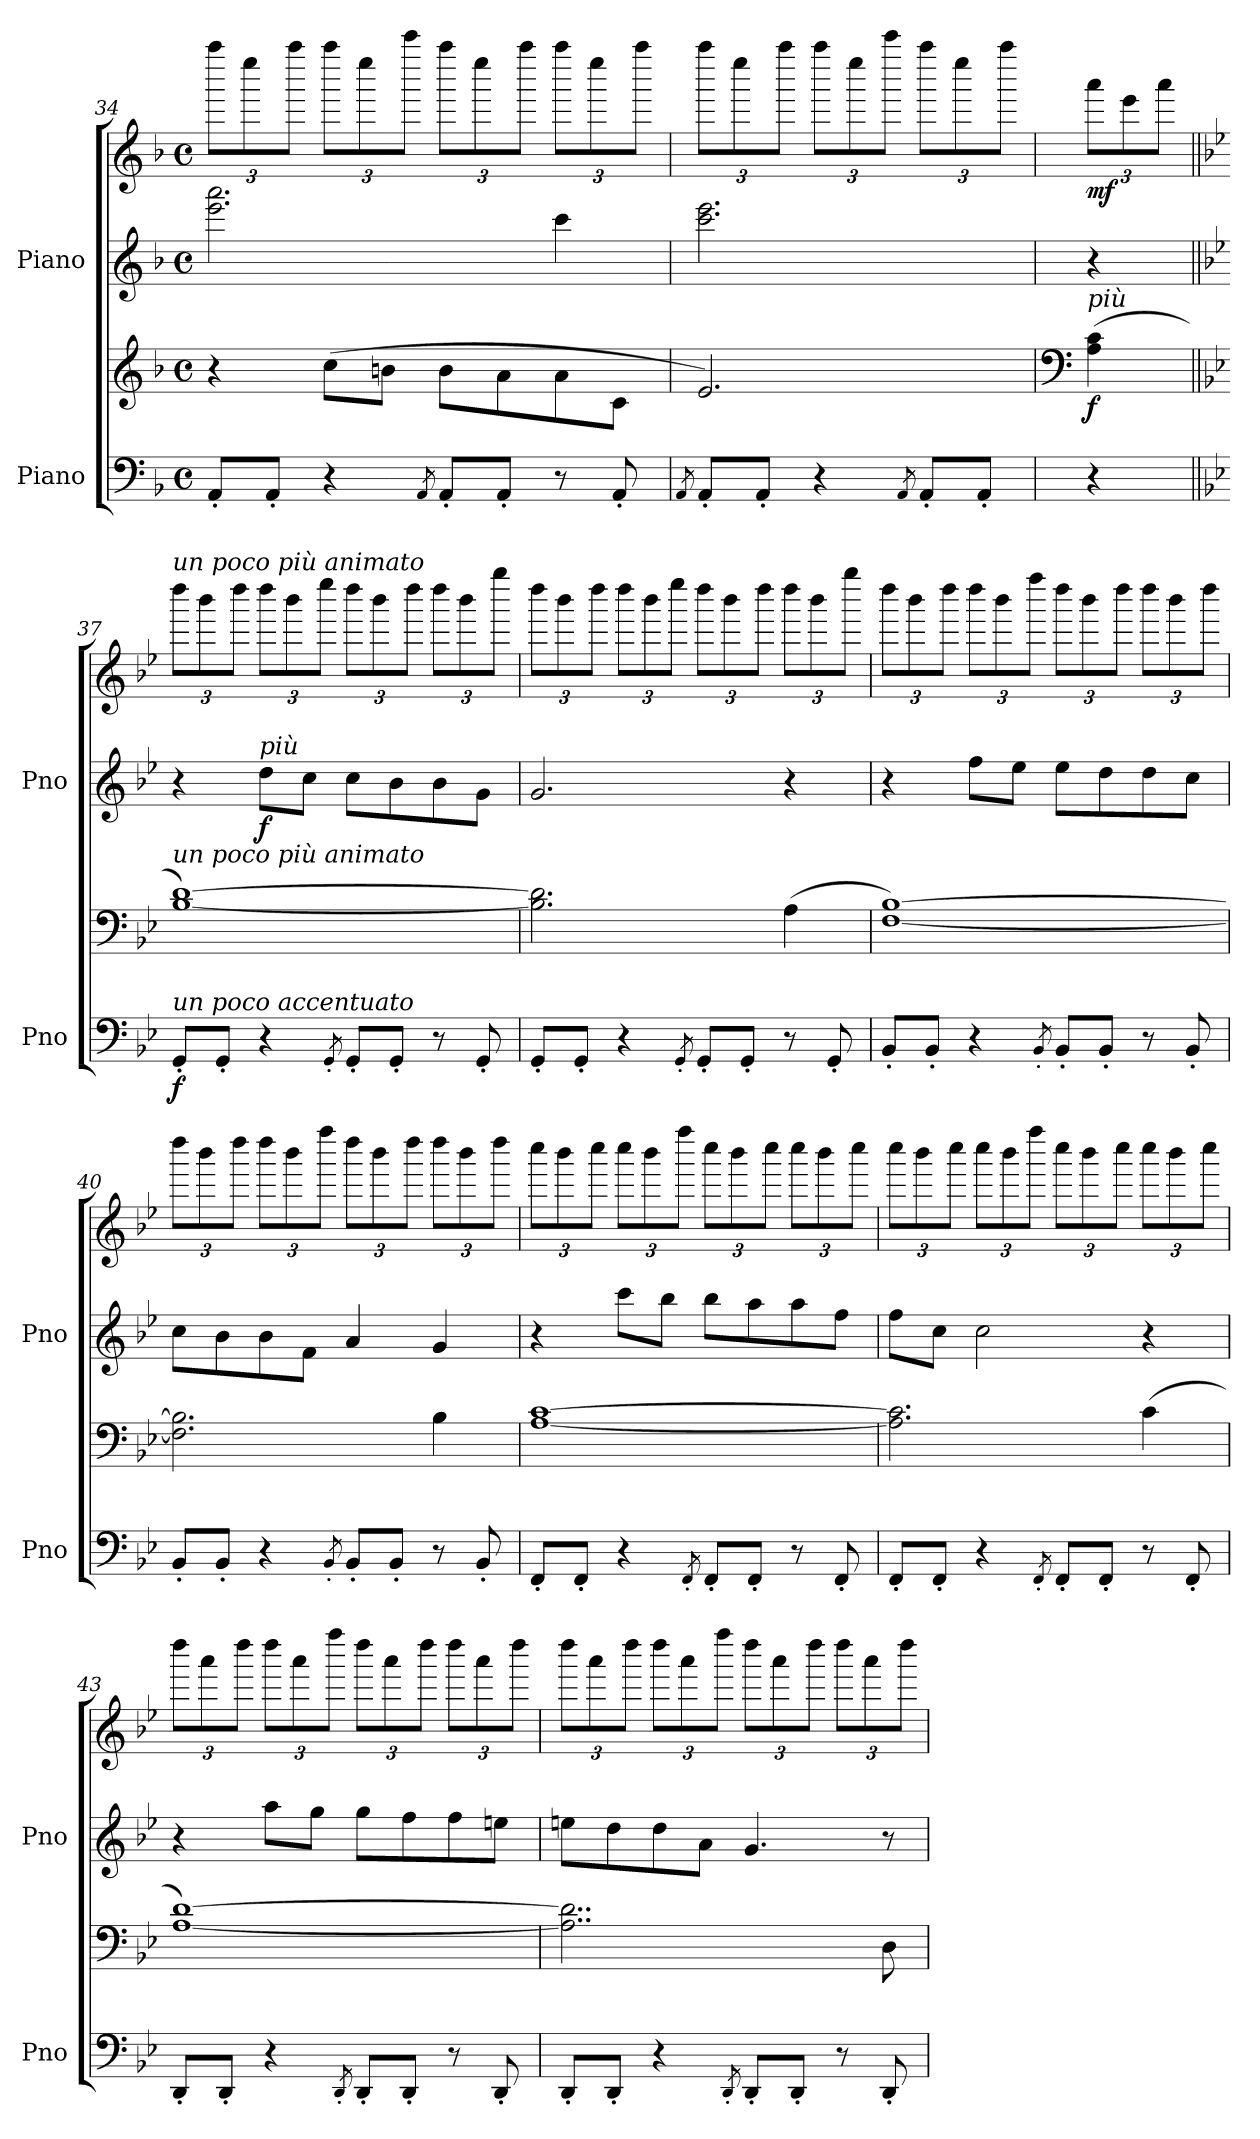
**kern	**kern	**dynam	**kern	**kern	**dynam
*part2	*part2	*part2	*part1	*part1	*part1
*staff4	*staff3	*staff3/4	*staff2	*staff1	*staff1/2
*I"Piano	*	*	*I"Piano	*	*
*I'Pno	*	*	*I'Pno	*	*
!!LO:LB:g=z
*clefF4	*clefG2	*	*clefG2	*clefG2	*
*k[b-]	*k[b-]	*	*k[b-]	*k[b-]	*
*M4/4	*M4/4	*	*M4/4	*M4/4	*
*met(c)	*met(c)	*	*met(c)	*met(c)	*
*	*	*	*	*Xbrackettup	*
=34	=34	=34	=34	=34	=34
8AA'/L	4r	.	2.eee\ 2.aaa\	12aaaa\L	.
.	.	.	.	12eeee\	.
8AA'/J	.	.	.	.	.
.	.	.	.	12aaaa\J	.
4r	(8cc\L	.	.	12aaaa\L	.
.	.	.	.	12eeee\	.
.	8bn\J	.	.	.	.
.	.	.	.	12ccccc\J	.
8qAA/	.	.	.	.	.
8AA'/L	8b\L	.	.	12aaaa\L	.
.	.	.	.	12eeee\	.
8AA'/J	8a\	.	.	.	.
.	.	.	.	12aaaa\J	.
8r	8a\	.	4ccc\	12aaaa\L	.
.	.	.	.	12eeee\	.
8AA'/	8c\J	.	.	.	.
.	.	.	.	12aaaa\J	.
=35	=35	=35	=35	=35	=35
8qAA/	.	.	.	.	.
8AA'/L	2.e/)	.	2.ccc\ 2.eee\	12aaaa\L	.
.	.	.	.	12eeee\	.
8AA'/J	.	.	.	.	.
.	.	.	.	12aaaa\J	.
4r	.	.	.	12aaaa\L	.
.	.	.	.	12eeee\	.
.	.	.	.	12ccccc\J	.
8qAA/	.	.	.	.	.
8AA'/L	.	.	.	12aaaa\L	.
.	.	.	.	12eeee\	.
8AA'/J	.	.	.	.	.
.	.	.	.	12aaaa\J	.
=36	=36	=36	=36	=36	=36
*	*clefF4	*	*	*	*
!	!LO:TX:a:i:t=più	!	!	!	!
!	!	!LO:DY:b	!	!	!LO:DY:b
4r	(4A\ 4c\	f	4r	12aaa\L	mf
.	.	.	.	12eee\	.
.	.	.	.	12aaa\J	.
!!LO:PB:g=z
=37||	=37||	=37||	=37||	=37||	=37||
*k[b-e-]	*k[b-e-]	*	*k[b-e-]	*k[b-e-]	*
!	!	!	!	!LO:TX:a:i:t=un poco più animato	!
!	!LO:TX:a:i:t=un poco più animato	!	!	!	!
!LO:TX:a:i:t=un poco accentuato	!	!	!	!	!
!	!	!LO:DY:b=2	!	!	!
8GG'/L	[1B- [1d)	f	4r	12dddd\L	.
.	.	.	.	12bbb-\	.
8GG'/J	.	.	.	.	.
.	.	.	.	12dddd\J	.
!	!	!	!LO:TX:a:i:t=più	!	!
!	!	!	!	!	!LO:DY:b=2
4r	.	.	8dd\L	12dddd\L	f
.	.	.	.	12bbb-\	.
.	.	.	8cc\J	.	.
.	.	.	.	12eeee-\J	.
8qGG'/	.	.	.	.	.
8GG'/L	.	.	8cc\L	12dddd\L	.
.	.	.	.	12bbb-\	.
8GG'/J	.	.	8b-\	.	.
.	.	.	.	12dddd\J	.
8r	.	.	8b-\	12dddd\L	.
.	.	.	.	12bbb-\	.
8GG'/	.	.	8g\J	.	.
.	.	.	.	12gggg\J	.
=38	=38	=38	=38	=38	=38
8GG'/L	2.B-\] 2.d\]	.	2.g/	12dddd\L	.
.	.	.	.	12bbb-\	.
8GG'/J	.	.	.	.	.
.	.	.	.	12dddd\J	.
4r	.	.	.	12dddd\L	.
.	.	.	.	12bbb-\	.
.	.	.	.	12eeee-\J	.
8qGG'/	.	.	.	.	.
8GG'/L	.	.	.	12dddd\L	.
.	.	.	.	12bbb-\	.
8GG'/J	.	.	.	.	.
.	.	.	.	12dddd\J	.
8r	(4A\	.	4r	12dddd\L	.
.	.	.	.	12bbb-\	.
8GG'/	.	.	.	.	.
.	.	.	.	12gggg\J	.
!!LO:LB:g=z
=39	=39	=39	=39	=39	=39
8BB-'/L	[1F [1B-)	.	4r	12dddd\L	.
.	.	.	.	12bbb-\	.
8BB-'/J	.	.	.	.	.
.	.	.	.	12dddd\J	.
4r	.	.	8ff\L	12dddd\L	.
.	.	.	.	12bbb-\	.
.	.	.	8ee-\J	.	.
.	.	.	.	12ffff\J	.
8qBB-'/	.	.	.	.	.
8BB-'/L	.	.	8ee-\L	12dddd\L	.
.	.	.	.	12bbb-\	.
8BB-'/J	.	.	8dd\	.	.
.	.	.	.	12dddd\J	.
8r	.	.	8dd\	12dddd\L	.
.	.	.	.	12bbb-\	.
8BB-'/	.	.	8cc\J	.	.
.	.	.	.	12dddd\J	.
=40	=40	=40	=40	=40	=40
8BB-'/L	2.F\] 2.B-\]	.	8cc\L	12dddd\L	.
.	.	.	.	12bbb-\	.
8BB-'/J	.	.	8b-\	.	.
.	.	.	.	12dddd\J	.
4r	.	.	8b-\	12dddd\L	.
.	.	.	.	12bbb-\	.
.	.	.	8f\J	.	.
.	.	.	.	12ffff\J	.
8qBB-'/	.	.	.	.	.
8BB-'/L	.	.	4a/	12dddd\L	.
.	.	.	.	12bbb-\	.
8BB-'/J	.	.	.	.	.
.	.	.	.	12dddd\J	.
8r	4B-\	.	4g/	12dddd\L	.
.	.	.	.	12bbb-\	.
8BB-'/	.	.	.	.	.
.	.	.	.	12dddd\J	.
=41	=41	=41	=41	=41	=41
8FF'/L	[1A [1c	.	4r	12cccc\L	.
.	.	.	.	12bbb-\	.
8FF'/J	.	.	.	.	.
.	.	.	.	12cccc\J	.
4r	.	.	8ccc\L	12cccc\L	.
.	.	.	.	12bbb-\	.
.	.	.	8bb-\J	.	.
.	.	.	.	12ffff\J	.
8qFF'/	.	.	.	.	.
8FF'/L	.	.	8bb-\L	12cccc\L	.
.	.	.	.	12bbb-\	.
8FF'/J	.	.	8aa\	.	.
.	.	.	.	12cccc\J	.
8r	.	.	8aa\	12cccc\L	.
.	.	.	.	12bbb-\	.
8FF'/	.	.	8ff\J	.	.
.	.	.	.	12cccc\J	.
!!LO:LB:g=z
=42	=42	=42	=42	=42	=42
8FF'/L	2.A\] 2.c\]	.	8ff\L	12cccc\L	.
.	.	.	.	12bbb-\	.
8FF'/J	.	.	8cc\J	.	.
.	.	.	.	12cccc\J	.
4r	.	.	2cc\	12cccc\L	.
.	.	.	.	12bbb-\	.
.	.	.	.	12ffff\J	.
8qFF'/	.	.	.	.	.
8FF'/L	.	.	.	12cccc\L	.
.	.	.	.	12bbb-\	.
8FF'/J	.	.	.	.	.
.	.	.	.	12cccc\J	.
8r	(4c\	.	4r	12cccc\L	.
.	.	.	.	12bbb-\	.
8FF'/	.	.	.	.	.
.	.	.	.	12cccc\J	.
=43	=43	=43	=43	=43	=43
8DD'/L	[1A [1d)	.	4r	12dddd\L	.
.	.	.	.	12aaa\	.
8DD'/J	.	.	.	.	.
.	.	.	.	12dddd\J	.
4r	.	.	8aa\L	12dddd\L	.
.	.	.	.	12aaa\	.
.	.	.	8gg\J	.	.
.	.	.	.	12ffff\J	.
8qDD'/	.	.	.	.	.
8DD'/L	.	.	8gg\L	12dddd\L	.
.	.	.	.	12aaa\	.
8DD'/J	.	.	8ff\	.	.
.	.	.	.	12dddd\J	.
8r	.	.	8ff\	12dddd\L	.
.	.	.	.	12aaa\	.
8DD'/	.	.	8een\J	.	.
.	.	.	.	12dddd\J	.
!!LO:PB:g=z
=44	=44	=44	=44	=44	=44
8DD'/L	2..A\] 2..d\]	.	8een\L	12dddd\L	.
.	.	.	.	12aaa\	.
8DD'/J	.	.	8dd\	.	.
.	.	.	.	12dddd\J	.
4r	.	.	8dd\	12dddd\L	.
.	.	.	.	12aaa\	.
.	.	.	8a\J	.	.
.	.	.	.	12ffff\J	.
8qDD'/	.	.	.	.	.
8DD'/L	.	.	4.g/	12dddd\L	.
.	.	.	.	12aaa\	.
8DD'/J	.	.	.	.	.
.	.	.	.	12dddd\J	.
8r	.	.	.	12dddd\L	.
.	.	.	.	12aaa\	.
8DD'/	8D\	.	8r	.	.
.	.	.	.	12dddd\J	.
=	=	=	=	=	=
*-	*-	*-	*-	*-	*-
